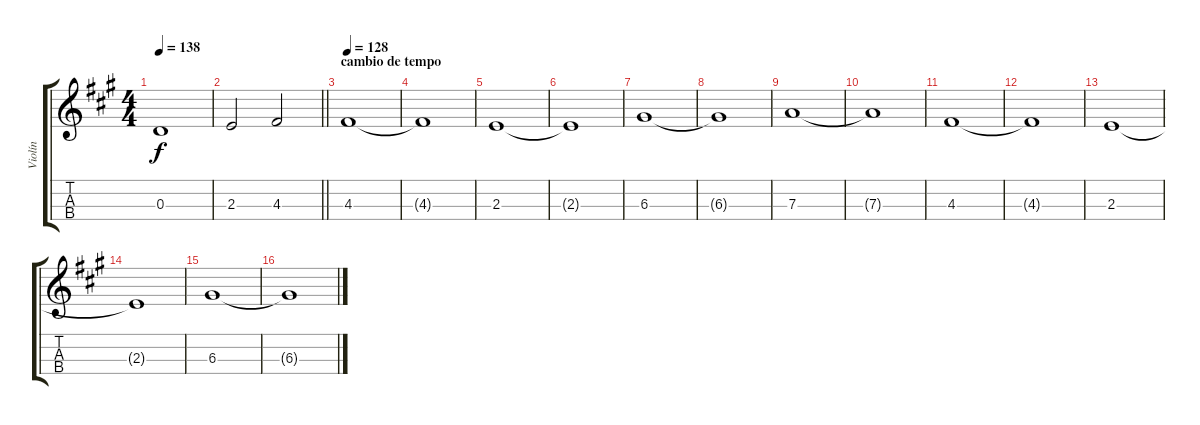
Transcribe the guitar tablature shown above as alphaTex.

\track ("Violín" "Violín") {instrument electricgrandpiano}
\staff {score tabs}
\tuning (E5 A4 D4 G3) {hide}
\ts (4 4)
\tempo 138
\clef g2
\ks a
0.3.1{dy f} |
\barLineRight lightlight
2.3.2 4.3.2 |
\section ("" "cambio de tempo")
\tempo 128
4.3.1 |
4.3{t}.1 |
2.3.1 |
2.3{t}.1 |
6.3.1 |
6.3{t}.1 |
7.3.1 |
7.3{t}.1 |
4.3.1 |
4.3{t}.1 |
2.3.1 |
2.3{t}.1 |
6.3.1 |
6.3{t}.1
